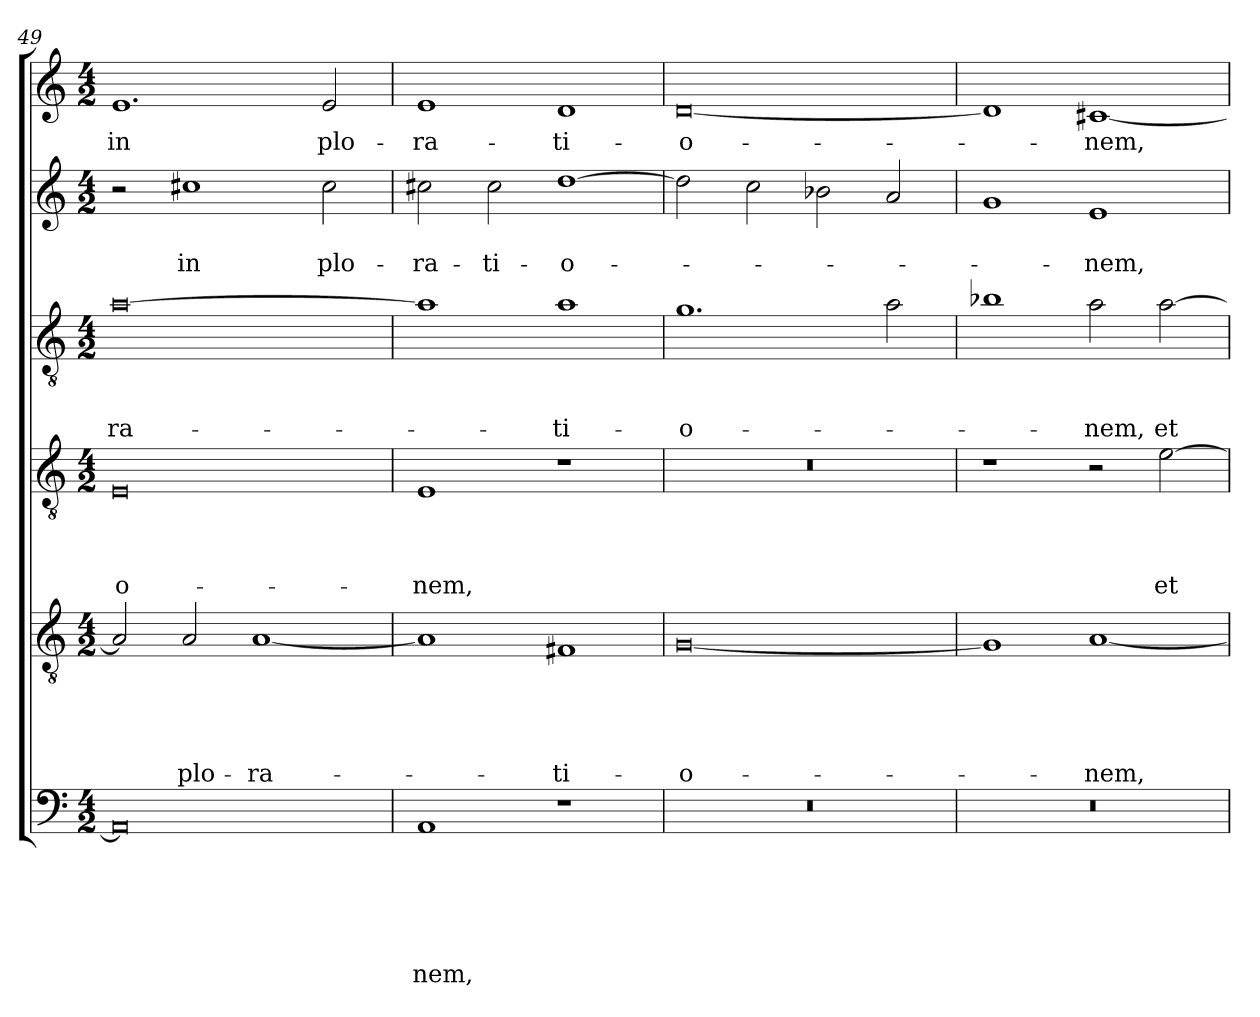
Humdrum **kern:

**kern	**text	**text	**text	**text	**text	**text	**kern	**text	**text	**text	**text	**text	**kern	**text	**text	**text	**text	**kern	**text	**text	**text	**kern	**text	**text	**kern	**text
*part6	*part6	*part6	*part6	*part6	*part6	*part6	*part5	*part5	*part5	*part5	*part5	*part5	*part4	*part4	*part4	*part4	*part4	*part3	*part3	*part3	*part3	*part2	*part2	*part2	*part1	*part1
*staff6	*staff6	*staff6	*staff6	*staff6	*staff6	*staff6	*staff5	*staff5	*staff5	*staff5	*staff5	*staff5	*staff4	*staff4	*staff4	*staff4	*staff4	*staff3	*staff3	*staff3	*staff3	*staff2	*staff2	*staff2	*staff1	*staff1
!!LO:LB:g=z
*clefF4	*	*	*	*	*	*	*clefGv2	*	*	*	*	*	*clefGv2	*	*	*	*	*clefGv2	*	*	*	*clefG2	*	*	*clefG2	*
*k[]	*	*	*	*	*	*	*k[]	*	*	*	*	*	*k[]	*	*	*	*	*k[]	*	*	*	*k[]	*	*	*k[]	*
*C:	*	*	*	*	*	*	*C:	*	*	*	*	*	*C:	*	*	*	*	*C:	*	*	*	*C:	*	*	*C:	*
*M4/2	*	*	*	*	*	*	*M4/2	*	*	*	*	*	*M4/2	*	*	*	*	*M4/2	*	*	*	*M4/2	*	*	*M4/2	*
=49	=49	=49	=49	=49	=49	=49	=49	=49	=49	=49	=49	=49	=49	=49	=49	=49	=49	=49	=49	=49	=49	=49	=49	=49	=49	=49
!	!	!	!	!	!	!	!	!	!	!	!	!	!	!	!	!	!LO:LY:b	!	!	!	!LO:LY:b	!	!	!	!	!LO:LY:b
0AA]	.	.	.	.	.	.	2A/]	.	.	.	.	.	0E	.	.	.	-o-	[0a	.	.	-ra-	2r	.	.	1.e	in
!	!	!	!	!	!	!	!	!	!	!	!	!LO:LY:b	!	!	!	!	!	!	!	!	!	!	!	!LO:LY:b	!	!
.	.	.	.	.	.	.	2A/	.	.	.	.	plo-	.	.	.	.	.	.	.	.	.	1cc#X	.	in	.	.
!	!	!	!	!	!	!	!	!	!	!	!	!LO:LY:b	!	!	!	!	!	!	!	!	!	!	!	!	!	!
.	.	.	.	.	.	.	[1A	.	.	.	.	-ra-	.	.	.	.	.	.	.	.	.	.	.	.	.	.
!	!	!	!	!	!	!	!	!	!	!	!	!	!	!	!	!	!	!	!	!	!	!	!	!LO:LY:b	!	!LO:LY:b
.	.	.	.	.	.	.	.	.	.	.	.	.	.	.	.	.	.	.	.	.	.	2cc#\	.	plo-	2e/	plo-
=50	=50	=50	=50	=50	=50	=50	=50	=50	=50	=50	=50	=50	=50	=50	=50	=50	=50	=50	=50	=50	=50	=50	=50	=50	=50	=50
!	!	!	!	!	!	!LO:LY:b	!	!	!	!	!	!	!	!	!	!	!LO:LY:b	!	!	!	!	!	!	!LO:LY:b	!	!LO:LY:b
1AA	.	.	.	.	.	-nem,	1A]	.	.	.	.	.	1E	.	.	.	-nem,	1a]	.	.	.	2cc#X\	.	-ra-	1e	-ra-
!	!	!	!	!	!	!	!	!	!	!	!	!	!	!	!	!	!	!	!	!	!	!	!	!LO:LY:b	!	!
.	.	.	.	.	.	.	.	.	.	.	.	.	.	.	.	.	.	.	.	.	.	2cc#\	.	-ti-	.	.
!	!	!	!	!	!	!	!	!	!	!	!	!LO:LY:b	!	!	!	!	!	!	!	!	!LO:LY:b	!	!	!LO:LY:b	!	!LO:LY:b
1r	.	.	.	.	.	.	1F#X	.	.	.	.	-ti-	1r	.	.	.	.	1a	.	.	-ti-	[1dd	.	-o-	1d	-ti-
=51	=51	=51	=51	=51	=51	=51	=51	=51	=51	=51	=51	=51	=51	=51	=51	=51	=51	=51	=51	=51	=51	=51	=51	=51	=51	=51
!	!	!	!	!	!	!	!	!	!	!	!	!LO:LY:b	!	!	!	!	!	!	!	!	!LO:LY:b	!	!	!	!	!LO:LY:b
0r	.	.	.	.	.	.	[0G	.	.	.	.	-o-	0r	.	.	.	.	1.g	.	.	-o-	2dd\]	.	.	[0d	-o-
.	.	.	.	.	.	.	.	.	.	.	.	.	.	.	.	.	.	.	.	.	.	2cc\	.	.	.	.
.	.	.	.	.	.	.	.	.	.	.	.	.	.	.	.	.	.	.	.	.	.	2b-X\	.	.	.	.
.	.	.	.	.	.	.	.	.	.	.	.	.	.	.	.	.	.	2a\	.	.	.	2a/	.	.	.	.
=52	=52	=52	=52	=52	=52	=52	=52	=52	=52	=52	=52	=52	=52	=52	=52	=52	=52	=52	=52	=52	=52	=52	=52	=52	=52	=52
0r	.	.	.	.	.	.	1G]	.	.	.	.	.	1r	.	.	.	.	1b-X	.	.	.	1g	.	.	1d]	.
!	!	!	!	!	!	!	!	!	!	!	!	!LO:LY:b	!	!	!	!	!	!	!	!	!LO:LY:b	!	!	!LO:LY:b	!	!LO:LY:b
.	.	.	.	.	.	.	[1A	.	.	.	.	-nem,	2r	.	.	.	.	2a\	.	.	-nem,	1e	.	-nem,	[1c#X	-nem,
!	!	!	!	!	!	!	!	!	!	!	!	!	!	!	!	!	!LO:LY:b	!	!	!	!LO:LY:b	!	!	!	!	!
.	.	.	.	.	.	.	.	.	.	.	.	.	[2e\	.	.	.	et	[2a\	.	.	et	.	.	.	.	.
=	=	=	=	=	=	=	=	=	=	=	=	=	=	=	=	=	=	=	=	=	=	=	=	=	=	=
*-	*-	*-	*-	*-	*-	*-	*-	*-	*-	*-	*-	*-	*-	*-	*-	*-	*-	*-	*-	*-	*-	*-	*-	*-	*-	*-
